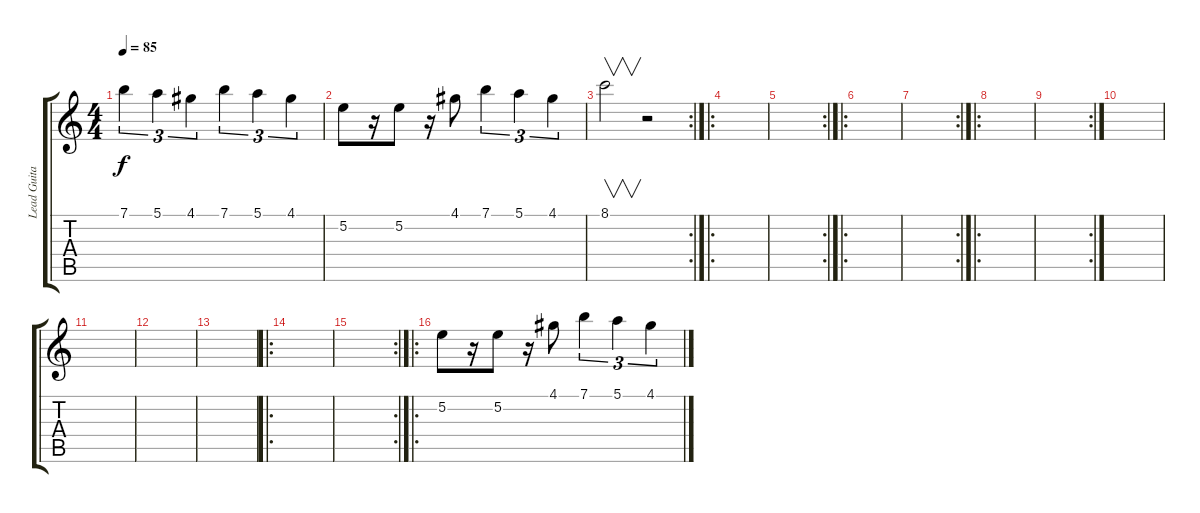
\track ("Lead Guitar" "Lead Guita") {instrument overdrivenguitar}
\staff {score tabs}
\tuning (E4 B3 G3 D3 A2 E2) {hide}
\ts (4 4)
\tempo 85
\clef g2
\ks c
7.1.4{tu (3 2) dy f} 5.1.4{tu (3 2)} 4.1.4{tu (3 2)} 7.1.4{tu (3 2)} 5.1.4{tu (3 2)} 4.1.4{tu (3 2)} |
5.2.8 r.16 5.2.8 r.16 4.1.8 7.1.4{tu (3 2)} 5.1.4{tu (3 2)} 4.1.4{tu (3 2)} |
\rc 2
8.1.2{v} r.2 |
\ro
|
\rc 2
|
\ro
|
\rc 2
|
\ro
|
\rc 2
|
|
|
|
|
\ro
|
\rc 2
|
\ro
5.2.8 r.16 5.2.8 r.16 4.1.8 7.1.4{tu (3 2)} 5.1.4{tu (3 2)} 4.1.4{tu (3 2)}
